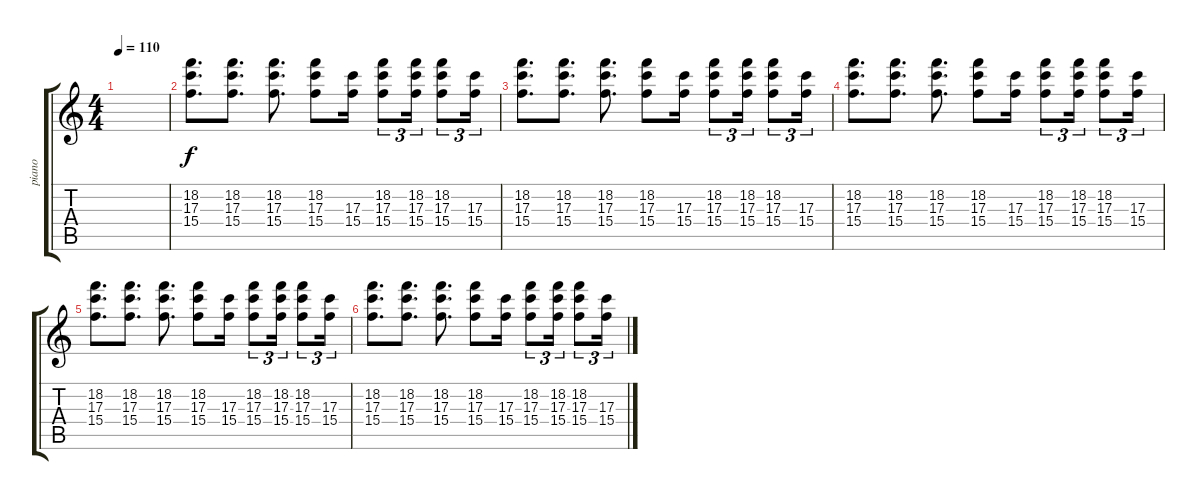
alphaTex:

\track ("piano" "piano") {instrument electricguitarjazz}
\staff {score tabs}
\tuning (E4 B3 G3 D3 A2 E2) {hide}
\ts (4 4)
\tempo 110
\clef g2
\ks c
|
(18.2 17.3 15.4).8{d} (18.2 17.3 15.4).8{d} (18.2 17.3 15.4).8{d} (18.2 17.3 15.4).8 (17.3 15.4).16 (18.2 17.3 15.4).8{tu (3 2)} (18.2 17.3 15.4).16{tu (3 2)} (18.2 17.3 15.4).8{tu (3 2)} (17.3 15.4).16{tu (3 2)} |
(18.2 17.3 15.4).8{d volume 9} (18.2 17.3 15.4).8{d} (18.2 17.3 15.4).8{d} (18.2 17.3 15.4).8 (17.3 15.4).16 (18.2 17.3 15.4).8{tu (3 2)} (18.2 17.3 15.4).16{tu (3 2)} (18.2 17.3 15.4).8{tu (3 2)} (17.3 15.4).16{tu (3 2)} |
(18.2 17.3 15.4).8{d volume 6} (18.2 17.3 15.4).8{d} (18.2 17.3 15.4).8{d} (18.2 17.3 15.4).8 (17.3 15.4).16 (18.2 17.3 15.4).8{tu (3 2)} (18.2 17.3 15.4).16{tu (3 2)} (18.2 17.3 15.4).8{tu (3 2)} (17.3 15.4).16{tu (3 2)} |
(18.2 17.3 15.4).8{d volume 3} (18.2 17.3 15.4).8{d} (18.2 17.3 15.4).8{d} (18.2 17.3 15.4).8 (17.3 15.4).16 (18.2 17.3 15.4).8{tu (3 2)} (18.2 17.3 15.4).16{tu (3 2)} (18.2 17.3 15.4).8{tu (3 2)} (17.3 15.4).16{tu (3 2)} |
(18.2 17.3 15.4).8{d volume 0} (18.2 17.3 15.4).8{d} (18.2 17.3 15.4).8{d} (18.2 17.3 15.4).8 (17.3 15.4).16 (18.2 17.3 15.4).8{tu (3 2)} (18.2 17.3 15.4).16{tu (3 2)} (18.2 17.3 15.4).8{tu (3 2)} (17.3 15.4).16{tu (3 2)}
